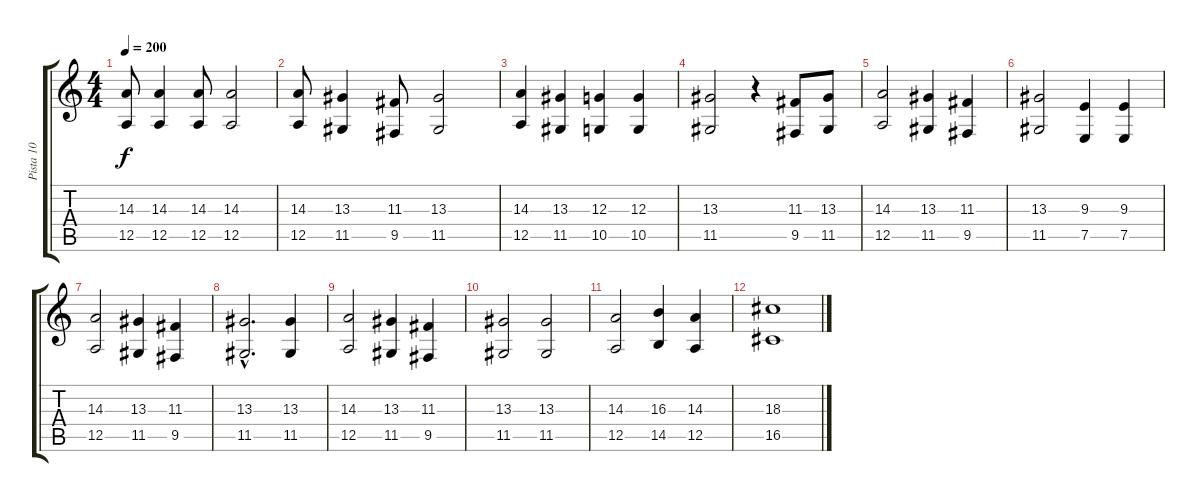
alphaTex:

\track ("Pista 10" "Pista 10") {instrument pad4choir}
\staff {score tabs}
\tuning (E4 B3 G3 D3 A2 E2) {hide}
\ts (4 4)
\tempo 200
\clef g2
\ks c
(14.3 12.5).8{dy f} (14.3 12.5).4 (14.3 12.5).8 (14.3 12.5).2 |
(14.3 12.5).8 (13.3 11.5).4 (11.3 9.5).8 (13.3 11.5).2 |
(14.3 12.5).4 (13.3 11.5).4 (12.3 10.5).4 (12.3 10.5).4 |
(13.3 11.5).2 r.4 (11.3 9.5).8 (13.3 11.5).8 |
(14.3 12.5).2 (13.3 11.5).4 (11.3 9.5).4 |
(13.3 11.5).2 (9.3 7.5).4 (9.3 7.5).4 |
(14.3 12.5).2 (13.3 11.5).4 (11.3 9.5).4 |
(13.3{hac} 11.5{hac}).2{d} (13.3 11.5).4 |
(14.3 12.5).2 (13.3 11.5).4 (11.3 9.5).4 |
(13.3 11.5).2 (13.3 11.5).2 |
(14.3 12.5).2 (16.3 14.5).4 (14.3 12.5).4 |
(18.3 16.5).1
